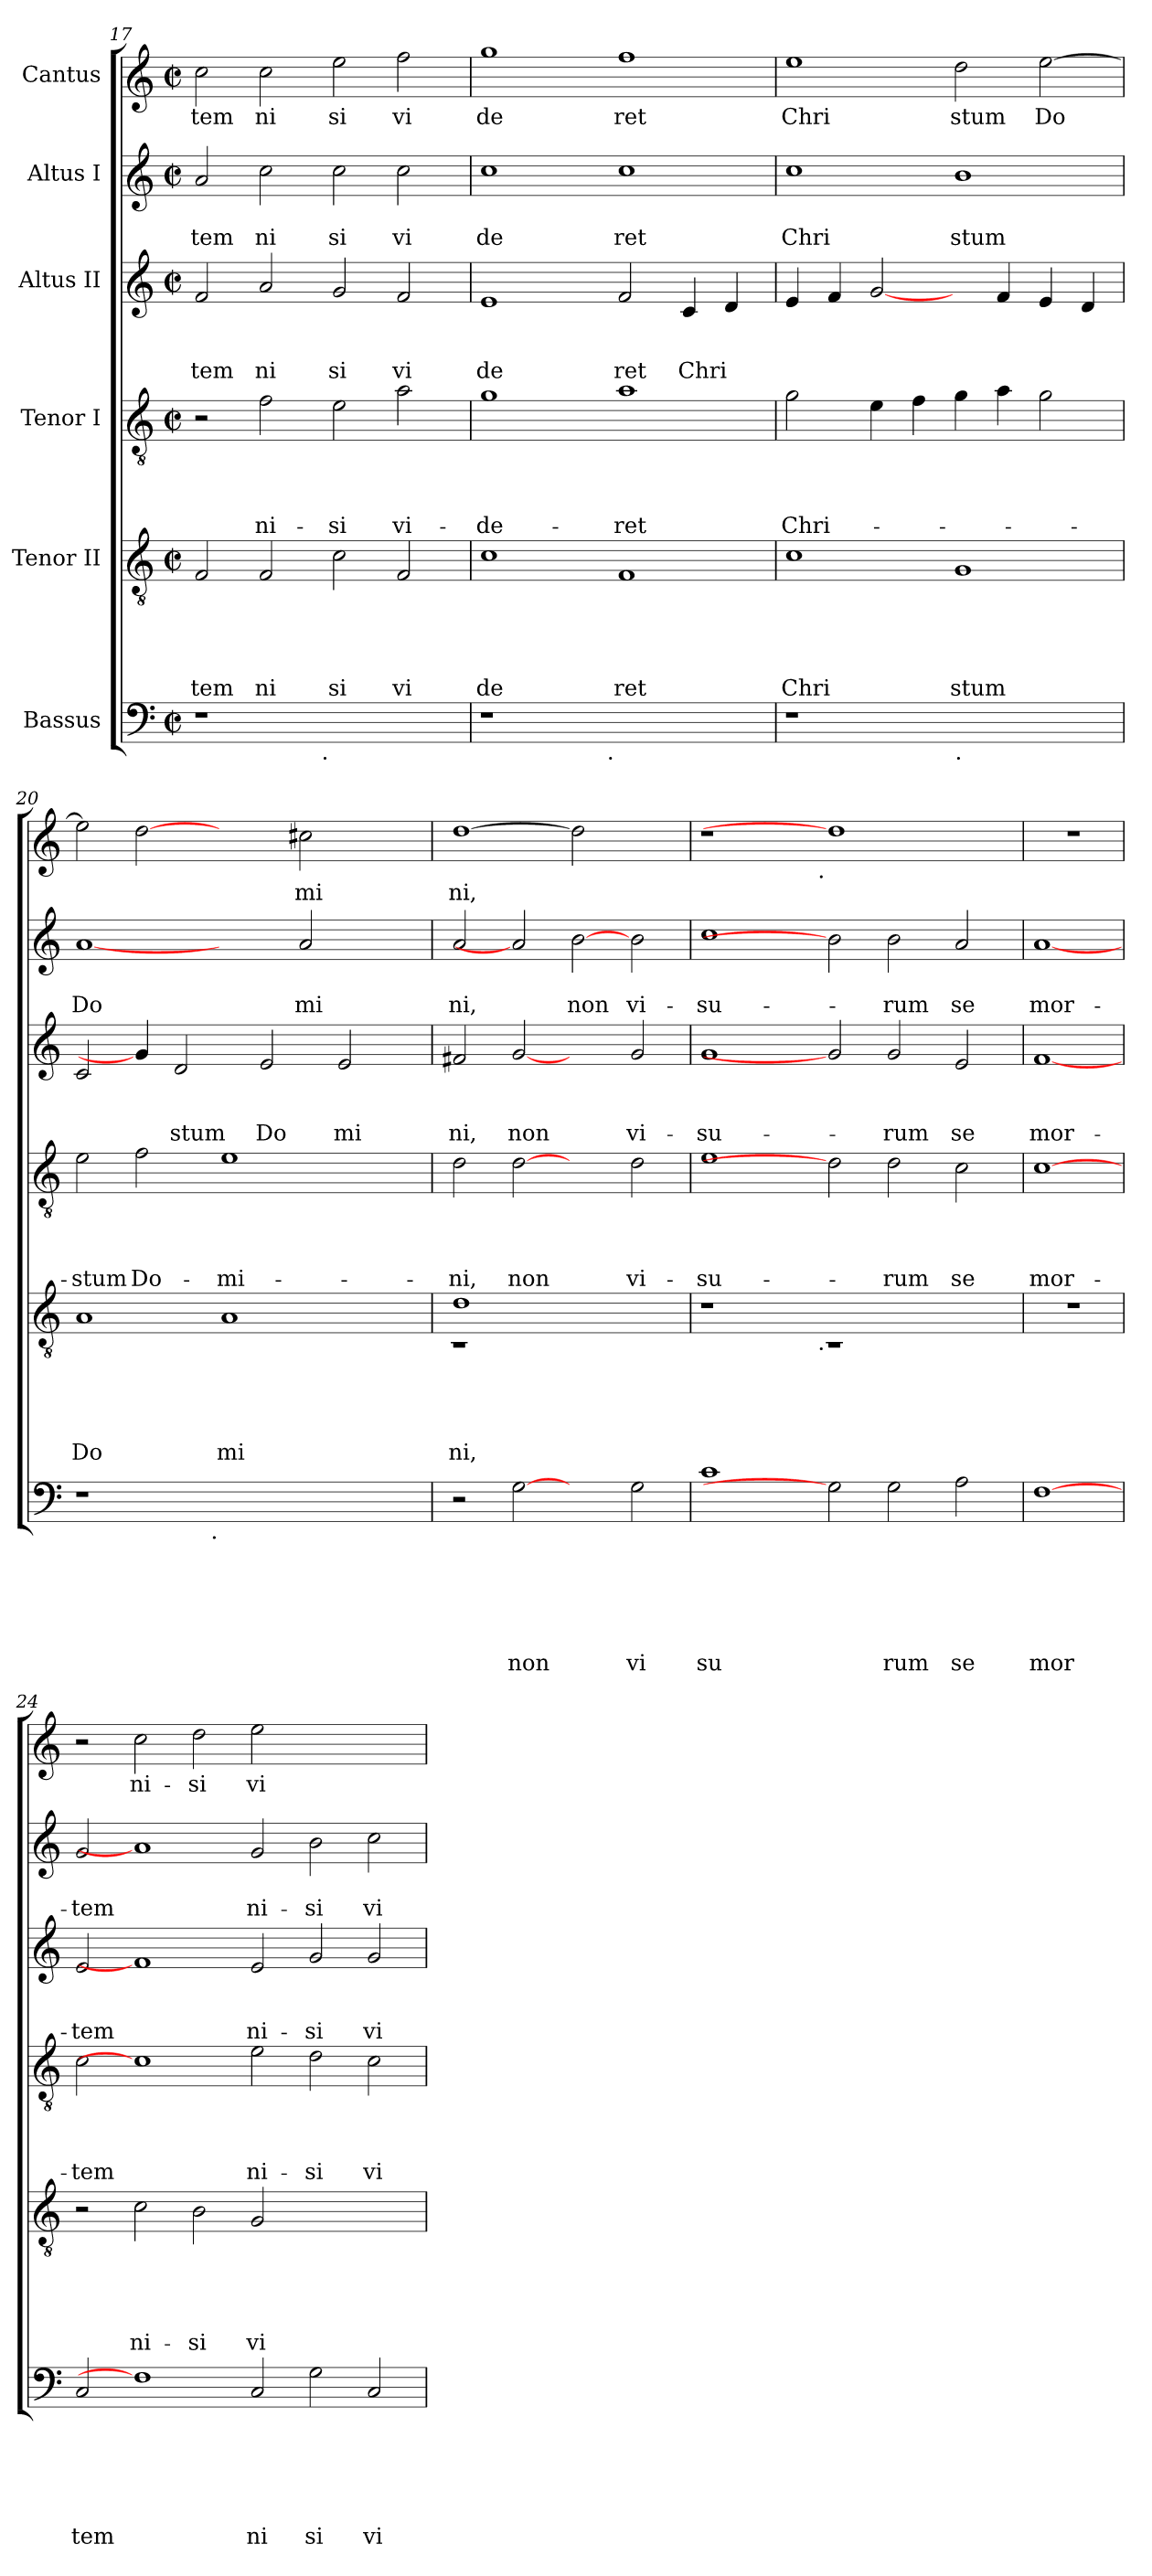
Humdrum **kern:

**kern	**text	**text	**text	**text	**text	**text	**kern	**text	**text	**text	**text	**text	**kern	**text	**text	**text	**text	**kern	**text	**text	**text	**kern	**text	**text	**kern	**text
*part6	*part6	*part6	*part6	*part6	*part6	*part6	*part5	*part5	*part5	*part5	*part5	*part5	*part4	*part4	*part4	*part4	*part4	*part3	*part3	*part3	*part3	*part2	*part2	*part2	*part1	*part1
*staff6	*staff6	*staff6	*staff6	*staff6	*staff6	*staff6	*staff5	*staff5	*staff5	*staff5	*staff5	*staff5	*staff4	*staff4	*staff4	*staff4	*staff4	*staff3	*staff3	*staff3	*staff3	*staff2	*staff2	*staff2	*staff1	*staff1
*I"Bassus	*	*	*	*	*	*	*I"Tenor II	*	*	*	*	*	*I"Tenor I	*	*	*	*	*I"Altus II	*	*	*	*I"Altus I	*	*	*I"Cantus	*
*clefF4	*	*	*	*	*	*	*clefGv2	*	*	*	*	*	*clefGv2	*	*	*	*	*clefG2	*	*	*	*clefG2	*	*	*clefG2	*
*k[]	*	*	*	*	*	*	*k[]	*	*	*	*	*	*k[]	*	*	*	*	*k[]	*	*	*	*k[]	*	*	*k[]	*
*C:	*	*	*	*	*	*	*C:	*	*	*	*	*	*C:	*	*	*	*	*C:	*	*	*	*C:	*	*	*C:	*
*M2/2	*	*	*	*	*	*	*M2/2	*	*	*	*	*	*M2/2	*	*	*	*	*M2/2	*	*	*	*M2/2	*	*	*M2/2	*
*met(c|)	*	*	*	*	*	*	*met(c|)	*	*	*	*	*	*met(c|)	*	*	*	*	*met(c|)	*	*	*	*met(c|)	*	*	*met(c|)	*
=17	=17	=17	=17	=17	=17	=17	=17	=17	=17	=17	=17	=17	=17	=17	=17	=17	=17	=17	=17	=17	=17	=17	=17	=17	=17	=17
!	!	!	!	!	!	!	!	!	!	!	!	!LO:LY:b	!	!	!	!	!	!	!	!	!LO:LY:b	!	!	!LO:LY:b	!	!LO:LY:b
*^	*	*	*	*	*	*	*	*	*	*	*	*	*	*	*	*	*	*	*	*	*	*	*	*	*	*
1r	2ryy	.	.	.	.	.	.	2F/	.	.	.	.	tem	2r	.	.	.	.	2f/	.	.	tem	2a/	.	tem	2cc\	tem
!	!	!	!	!	!	!	!	!	!	!	!	!	!LO:LY:b	!	!	!	!	!LO:LY:b	!	!	!	!LO:LY:b	!	!	!LO:LY:b	!	!LO:LY:b
.	4...ryy	.	.	.	.	.	.	2F/	.	.	.	.	ni	2f\	.	.	.	ni-	2a/	.	.	ni	2cc\	.	ni	2cc\	ni
!	!LO:TX:b:t=.	!	!	!	!	!	!	!	!	!	!	!	!	!	!	!	!	!	!	!	!	!	!	!	!	!	!
.	1ryy	.	.	.	.	.	.	.	.	.	.	.	.	.	.	.	.	.	.	.	.	.	.	.	.	.	.
!	!	!	!	!	!	!	!	!	!	!	!	!	!LO:LY:b	!	!	!	!	!LO:LY:b	!	!	!	!LO:LY:b	!	!	!LO:LY:b	!	!LO:LY:b
1ryy	.	.	.	.	.	.	.	2c\	.	.	.	.	si	2e\	.	.	.	-si	2g/	.	.	si	2cc\	.	si	2ee\	si
!	!	!	!	!	!	!	!	!	!	!	!	!	!LO:LY:b	!	!	!	!	!LO:LY:b	!	!	!	!LO:LY:b	!	!	!LO:LY:b	!	!LO:LY:b
.	.	.	.	.	.	.	.	2F/	.	.	.	.	vi	2a\	.	.	.	vi-	2f/	.	.	vi	2cc\	.	vi	2ff\	vi
.	32ryy	.	.	.	.	.	.	.	.	.	.	.	.	.	.	.	.	.	.	.	.	.	.	.	.	.	.
=18	=18	=18	=18	=18	=18	=18	=18	=18	=18	=18	=18	=18	=18	=18	=18	=18	=18	=18	=18	=18	=18	=18	=18	=18	=18	=18	=18
!	!	!	!	!	!	!	!	!	!	!	!	!	!LO:LY:b	!	!	!	!	!LO:LY:b	!	!	!	!LO:LY:b	!	!	!LO:LY:b	!	!LO:LY:b
1r	2ryy	.	.	.	.	.	.	1c	.	.	.	.	de	1g	.	.	.	-de-	1e	.	.	de	1cc	.	de	1gg	de
.	4...ryy	.	.	.	.	.	.	.	.	.	.	.	.	.	.	.	.	.	.	.	.	.	.	.	.	.	.
!	!LO:TX:b:t=.	!	!	!	!	!	!	!	!	!	!	!	!	!	!	!	!	!	!	!	!	!	!	!	!	!	!
.	1ryy	.	.	.	.	.	.	.	.	.	.	.	.	.	.	.	.	.	.	.	.	.	.	.	.	.	.
!	!	!	!	!	!	!	!	!	!	!	!	!	!LO:LY:b	!	!	!	!	!LO:LY:b	!	!	!	!LO:LY:b	!	!	!LO:LY:b	!	!LO:LY:b
1ryy	.	.	.	.	.	.	.	1F	.	.	.	.	ret	1a	.	.	.	-ret	2f/	.	.	ret	1cc	.	ret	1ff	ret
!	!	!	!	!	!	!	!	!	!	!	!	!	!	!	!	!	!	!	!	!	!	!LO:LY:b	!	!	!	!	!
.	.	.	.	.	.	.	.	.	.	.	.	.	.	.	.	.	.	.	4c/	.	.	Chri	.	.	.	.	.
.	.	.	.	.	.	.	.	.	.	.	.	.	.	.	.	.	.	.	4d/	.	.	.	.	.	.	.	.
.	32ryy	.	.	.	.	.	.	.	.	.	.	.	.	.	.	.	.	.	.	.	.	.	.	.	.	.	.
=19	=19	=19	=19	=19	=19	=19	=19	=19	=19	=19	=19	=19	=19	=19	=19	=19	=19	=19	=19	=19	=19	=19	=19	=19	=19	=19	=19
!	!	!	!	!	!	!	!	!	!	!	!	!	!LO:LY:b	!	!	!	!	!LO:LY:b	!	!	!	!	!	!	!LO:LY:b	!	!LO:LY:b
*v	*v	*	*	*	*	*	*	*	*	*	*	*	*	*	*	*	*	*	*	*	*	*	*	*	*	*	*
1r	.	.	.	.	.	.	1c	.	.	.	.	Chri	2g\	.	.	.	Chri-	4e/	.	.	.	1cc	.	Chri	1ee	Chri
.	.	.	.	.	.	.	.	.	.	.	.	.	.	.	.	.	.	4f/	.	.	.	.	.	.	.	.
.	.	.	.	.	.	.	.	.	.	.	.	.	4e\	.	.	.	.	[2g/	.	.	.	.	.	.	.	.
.	.	.	.	.	.	.	.	.	.	.	.	.	4f\	.	.	.	.	.	.	.	.	.	.	.	.	.
!LO:TX:b:t=.	!	!	!	!	!	!	!	!	!	!	!	!	!	!	!	!	!	!	!	!	!	!	!	!	!	!
!	!	!	!	!	!	!	!	!	!	!	!	!LO:LY:b	!	!	!	!	!	!	!	!	!	!	!	!LO:LY:b	!	!LO:LY:b
1ryy	.	.	.	.	.	.	1G	.	.	.	.	stum	4g\	.	.	.	.	4ryy	.	.	.	1b	.	stum	2dd\	stum
.	.	.	.	.	.	.	.	.	.	.	.	.	4a\	.	.	.	.	4f/	.	.	.	.	.	.	.	.
!	!	!	!	!	!	!	!	!	!	!	!	!	!	!	!	!	!	!	!	!	!	!	!	!	!	!LO:LY:b
.	.	.	.	.	.	.	.	.	.	.	.	.	2g\	.	.	.	.	4e/	.	.	.	.	.	.	[>2ee\	Do
.	.	.	.	.	.	.	.	.	.	.	.	.	.	.	.	.	.	4d/	.	.	.	.	.	.	.	.
=20	=20	=20	=20	=20	=20	=20	=20	=20	=20	=20	=20	=20	=20	=20	=20	=20	=20	=20	=20	=20	=20	=20	=20	=20	=20	=20
!	!	!	!	!	!	!	!	!	!	!	!	!LO:LY:b	!	!	!	!	!LO:LY:b	!	!	!	!	!	!	!LO:LY:b	!	!
*^	*	*	*	*	*	*	*	*	*	*	*	*	*	*	*	*	*	*	*	*	*	*	*	*	*	*
1r	2ryy	.	.	.	.	.	.	1A	.	.	.	.	Do	2e\	.	.	.	-stum	2c/	.	.	.	[1a	.	Do	2ee\]	.
!	!	!	!	!	!	!	!	!	!	!	!	!	!	!	!	!	!	!LO:LY:b	!	!	!	!	!	!	!	!	!
.	4...ryy	.	.	.	.	.	.	.	.	.	.	.	.	2f\	.	.	.	Do-	4g/]	.	.	.	.	.	.	[2dd	.
!	!	!	!	!	!	!	!	!	!	!	!	!	!	!	!	!	!	!	!	!	!	!LO:LY:b	!	!	!	!	!
.	.	.	.	.	.	.	.	.	.	.	.	.	.	.	.	.	.	.	2d/	.	.	stum	.	.	.	.	.
!	!LO:TX:b:t=.	!	!	!	!	!	!	!	!	!	!	!	!	!	!	!	!	!	!	!	!	!	!	!	!	!	!
.	1ryy	.	.	.	.	.	.	.	.	.	.	.	.	.	.	.	.	.	.	.	.	.	.	.	.	.	.
!	!	!	!	!	!	!	!	!	!	!	!	!	!LO:LY:b	!	!	!	!	!LO:LY:b	!	!	!	!	!	!	!	!	!
1ryy	.	.	.	.	.	.	.	1A	.	.	.	.	mi	1e	.	.	.	-mi-	.	.	.	.	2ryy	.	.	2ryy	.
!	!	!	!	!	!	!	!	!	!	!	!	!	!	!	!	!	!	!	!	!	!	!LO:LY:b	!	!	!	!	!
.	.	.	.	.	.	.	.	.	.	.	.	.	.	.	.	.	.	.	2e/	.	.	Do	.	.	.	.	.
!	!	!	!	!	!	!	!	!	!	!	!	!	!	!	!	!	!	!	!	!	!	!	!	!	!LO:LY:b	!	!LO:LY:b
.	.	.	.	.	.	.	.	.	.	.	.	.	.	.	.	.	.	.	.	.	.	.	2a/	.	mi	2cc#X\	mi
!	!	!	!	!	!	!	!	!	!	!	!	!	!	!	!	!	!	!	!	!	!	!LO:LY:b	!	!	!	!	!
.	.	.	.	.	.	.	.	.	.	.	.	.	.	.	.	.	.	.	2e/	.	.	mi	.	.	.	.	.
.	4ryy	.	.	.	.	.	.	.	.	.	.	.	.	.	.	.	.	.	.	.	.	.	.	.	.	.	.
4ryy	.	.	.	.	.	.	.	4ryy	.	.	.	.	.	4ryy	.	.	.	.	.	.	.	.	4ryy	.	.	4ryy	.
.	32ryy	.	.	.	.	.	.	.	.	.	.	.	.	.	.	.	.	.	.	.	.	.	.	.	.	.	.
!!LO:PB:g=z
=21	=21	=21	=21	=21	=21	=21	=21	=21	=21	=21	=21	=21	=21	=21	=21	=21	=21	=21	=21	=21	=21	=21	=21	=21	=21	=21	=21
!	!	!	!	!	!	!	!	!	!	!	!	!	!LO:LY:b	!	!	!	!	!LO:LY:b	!	!	!	!LO:LY:b	!	!	!LO:LY:b	!	!LO:LY:b
*v	*v	*	*	*	*	*	*	*^	*	*	*	*	*	*	*	*	*	*	*	*	*	*	*	*	*	*	*
2r	.	.	.	.	.	.	1d	1rC	.	.	.	.	ni,	2d\	.	.	.	-ni,	2f#X/	.	.	ni,	2a/	.	ni,	[1dd	ni,
!	!	!	!	!	!	!LO:LY:b	!	!	!	!	!	!	!	!	!	!	!	!LO:LY:b	!	!	!	!LO:LY:b	!	!	!	!	!
[2G	.	.	.	.	.	non	.	.	.	.	.	.	.	[2d	.	.	.	non	[2g	.	.	non	2a]	.	.	.	.
!	!	!	!	!	!	!	!	!	!	!	!	!	!	!	!	!	!	!	!	!	!	!	!	!	!LO:LY:b	!	!
2ryy	.	.	.	.	.	.	1ryy	1ryy	.	.	.	.	.	2ryy	.	.	.	.	2ryy	.	.	.	[2b	.	non	2dd]	.
!	!	!	!	!	!	!LO:LY:b	!	!	!	!	!	!	!	!	!	!	!	!LO:LY:b	!	!	!	!LO:LY:b	!	!	!LO:LY:b	!	!
2G\	.	.	.	.	.	vi	.	.	.	.	.	.	.	2d\	.	.	.	vi-	2g/	.	.	vi-	2b\	.	vi-	2ryy	.
=22	=22	=22	=22	=22	=22	=22	=22	=22	=22	=22	=22	=22	=22	=22	=22	=22	=22	=22	=22	=22	=22	=22	=22	=22	=22	=22	=22
!	!	!	!	!	!	!LO:LY:b	!	!	!	!	!	!	!	!	!	!	!	!LO:LY:b	!	!	!	!LO:LY:b	!	!	!LO:LY:b	!	!
*	*	*	*	*	*	*	*	*	*	*	*	*	*	*	*	*	*	*	*	*	*	*	*	*	*	*^	*
1c	.	.	.	.	.	su	1r	2ryy	.	.	.	.	.	1e	.	.	.	-su-	1g	.	.	-su-	1cc	.	-su-	1r	2ryy	.
.	.	.	.	.	.	.	.	4...ryy	.	.	.	.	.	.	.	.	.	.	.	.	.	.	.	.	.	.	4...ryy	.
!	!	!	!	!	!	!	!	!	!	!	!	!	!	!	!	!	!	!	!	!	!	!	!	!	!	!	!LO:TX:b:t=.	!
!	!	!	!	!	!	!	!	!LO:TX:b:t=.	!	!	!	!	!	!	!	!	!	!	!	!	!	!	!	!	!	!	!	!
.	.	.	.	.	.	.	.	1ryy	.	.	.	.	.	.	.	.	.	.	.	.	.	.	.	.	.	.	1ryy	.
2G]	.	.	.	.	.	.	1rC	.	.	.	.	.	.	2d]	.	.	.	.	2g]	.	.	.	2b]	.	.	1dd]	.	.
!	!	!	!	!	!	!LO:LY:b	!	!	!	!	!	!	!	!	!	!	!	!LO:LY:b	!	!	!	!LO:LY:b	!	!	!LO:LY:b	!	!	!
2G\	.	.	.	.	.	rum	.	.	.	.	.	.	.	2d\	.	.	.	-rum	2g/	.	.	-rum	2b\	.	-rum	.	.	.
.	.	.	.	.	.	.	.	2ryy	.	.	.	.	.	.	.	.	.	.	.	.	.	.	.	.	.	.	2ryy	.
!	!	!	!	!	!	!LO:LY:b	!	!	!	!	!	!	!	!	!	!	!	!LO:LY:b	!	!	!	!LO:LY:b	!	!	!LO:LY:b	!	!	!
2A\	.	.	.	.	.	se	2ryy	.	.	.	.	.	.	2c\	.	.	.	se	2e/	.	.	se	2a/	.	se	2ryy	.	.
.	.	.	.	.	.	.	.	32ryy	.	.	.	.	.	.	.	.	.	.	.	.	.	.	.	.	.	.	32ryy	.
=23	=23	=23	=23	=23	=23	=23	=23	=23	=23	=23	=23	=23	=23	=23	=23	=23	=23	=23	=23	=23	=23	=23	=23	=23	=23	=23	=23	=23
!	!	!	!	!	!	!LO:LY:b	!	!	!	!	!	!	!	!	!	!	!	!LO:LY:b	!	!	!	!LO:LY:b	!	!	!LO:LY:b	!	!	!
*	*	*	*	*	*	*	*v	*v	*	*	*	*	*	*	*	*	*	*	*	*	*	*	*	*	*	*v	*v	*
[1F	.	.	.	.	.	mor	1r	.	.	.	.	.	[1c	.	.	.	mor-	[1f	.	.	mor-	[1a	.	mor-	1r	.
=24	=24	=24	=24	=24	=24	=24	=24	=24	=24	=24	=24	=24	=24	=24	=24	=24	=24	=24	=24	=24	=24	=24	=24	=24	=24	=24
!	!	!	!	!	!	!LO:LY:b	!	!	!	!	!	!	!	!	!	!	!LO:LY:b	!	!	!	!LO:LY:b	!	!	!LO:LY:b	!	!
2C/	.	.	.	.	.	tem	2r	.	.	.	.	.	2c\	.	.	.	-tem	2e/	.	.	-tem	2g/	.	-tem	2r	.
!	!	!	!	!	!	!	!	!	!	!	!	!LO:LY:b	!	!	!	!	!	!	!	!	!	!	!	!	!	!LO:LY:b
1F]	.	.	.	.	.	.	2c\	.	.	.	.	ni-	1c]	.	.	.	.	1f]	.	.	.	1a]	.	.	2cc\	ni-
!	!	!	!	!	!	!	!	!	!	!	!	!LO:LY:b	!	!	!	!	!	!	!	!	!	!	!	!	!	!LO:LY:b
.	.	.	.	.	.	.	2B\	.	.	.	.	-si	.	.	.	.	.	.	.	.	.	.	.	.	2dd\	-si
!	!	!	!	!	!	!LO:LY:b	!	!	!	!	!	!LO:LY:b	!	!	!	!	!LO:LY:b	!	!	!	!LO:LY:b	!	!	!LO:LY:b	!	!LO:LY:b
2C/	.	.	.	.	.	ni	2G/	.	.	.	.	vi-	2e\	.	.	.	ni-	2e/	.	.	ni-	2g/	.	ni-	2ee\	vi-
!	!	!	!	!	!	!LO:LY:b	!	!	!	!	!	!	!	!	!	!	!LO:LY:b	!	!	!	!LO:LY:b	!	!	!LO:LY:b	!	!
2G\	.	.	.	.	.	si	1ryy	.	.	.	.	.	2d\	.	.	.	-si	2g/	.	.	-si	2b\	.	-si	1ryy	.
!	!	!	!	!	!	!LO:LY:b	!	!	!	!	!	!	!	!	!	!	!LO:LY:b	!	!	!	!LO:LY:b	!	!	!LO:LY:b	!	!
2C/	.	.	.	.	.	vi	.	.	.	.	.	.	2c\	.	.	.	vi-	2g/	.	.	vi-	2cc\	.	vi-	.	.
=	=	=	=	=	=	=	=	=	=	=	=	=	=	=	=	=	=	=	=	=	=	=	=	=	=	=
*-	*-	*-	*-	*-	*-	*-	*-	*-	*-	*-	*-	*-	*-	*-	*-	*-	*-	*-	*-	*-	*-	*-	*-	*-	*-	*-
